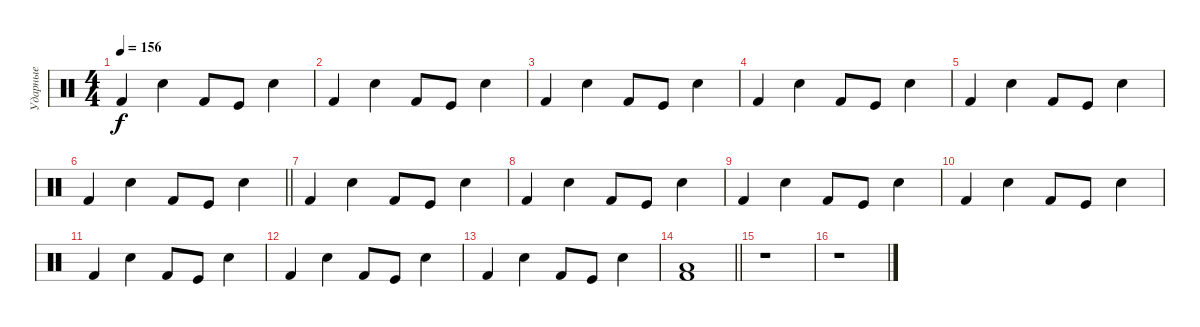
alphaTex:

\track ("Ударные" "Ударные") {instrument percussion}
\staff {score}
\articulation defaults
\ts (4 4)
\tempo 156
\clef neutral
\ks c "Kick (hit) 2".4{dy f} "Snare (hit) 2".4 "Kick (hit) 2".8 "Kick (hit)".8 "Snare (hit) 2".4
|
"Kick (hit) 2".4 "Snare (hit) 2".4 "Kick (hit) 2".8 "Kick (hit)".8 "Snare (hit) 2".4 |
"Kick (hit) 2".4 "Snare (hit) 2".4 "Kick (hit) 2".8 "Kick (hit)".8 "Snare (hit) 2".4 |
"Kick (hit) 2".4 "Snare (hit) 2".4 "Kick (hit) 2".8 "Kick (hit)".8 "Snare (hit) 2".4 |
"Kick (hit) 2".4 "Snare (hit) 2".4 "Kick (hit) 2".8 "Kick (hit)".8 "Snare (hit) 2".4 |
\barLineRight lightlight "Kick (hit) 2".4 "Snare (hit) 2".4 "Kick (hit) 2".8 "Kick (hit)".8 "Snare (hit) 2".4
|
"Kick (hit) 2".4 "Snare (hit) 2".4 "Kick (hit) 2".8 "Kick (hit)".8 "Snare (hit) 2".4 |
"Kick (hit) 2".4 "Snare (hit) 2".4 "Kick (hit) 2".8 "Kick (hit)".8 "Snare (hit) 2".4 |
"Kick (hit) 2".4 "Snare (hit) 2".4 "Kick (hit) 2".8 "Kick (hit)".8 "Snare (hit) 2".4 |
"Kick (hit) 2".4 "Snare (hit) 2".4 "Kick (hit) 2".8 "Kick (hit)".8 "Snare (hit) 2".4 |
"Kick (hit) 2".4 "Snare (hit) 2".4 "Kick (hit) 2".8 "Kick (hit)".8 "Snare (hit) 2".4 |
"Kick (hit) 2".4 "Snare (hit) 2".4 "Kick (hit) 2".8 "Kick (hit)".8 "Snare (hit) 2".4 |
"Kick (hit) 2".4 "Snare (hit) 2".4 "Kick (hit) 2".8 "Kick (hit)".8 "Snare (hit) 2".4 |
\barLineRight lightlight
("Kick (hit) 2" "Low Tom (hit)").1 |
r.1 |
r.1
